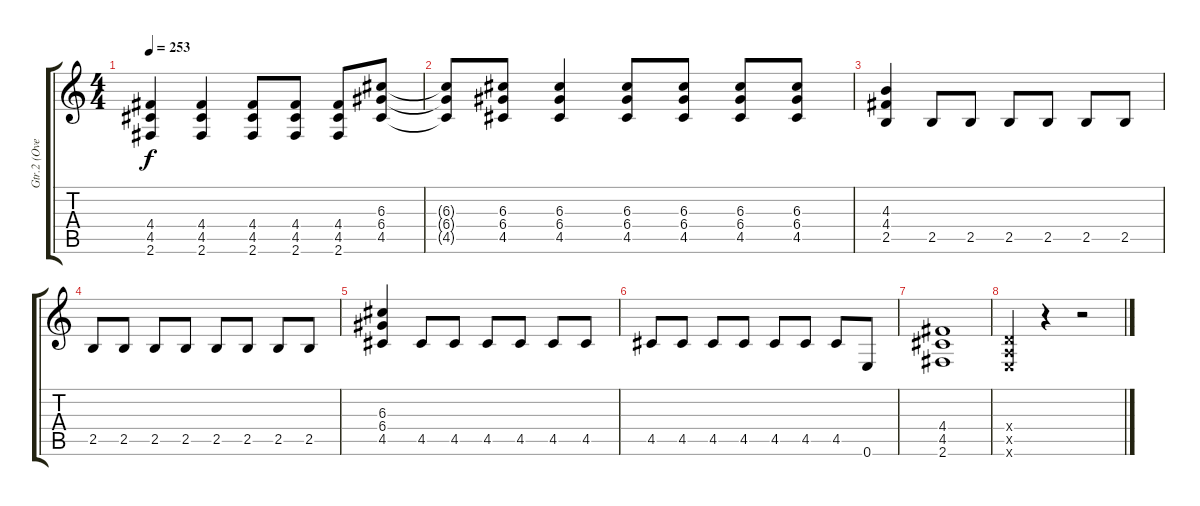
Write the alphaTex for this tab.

\track ("Gtr.2 (Overdriven)" "Gtr.2 (Ove") {instrument overdrivenguitar}
\staff {score tabs}
\tuning (E4 B3 G3 D3 A2 E2) {hide}
\ts (4 4)
\tempo 253
\clef g2
\ks c
(4.4 4.5 2.6).4{dy f} (4.4 4.5 2.6).4 (4.4 4.5 2.6).8 (4.4 4.5 2.6).8 (4.4 4.5 2.6).8 (6.3 6.4 4.5).8 |
(6.3{t} 6.4{t} 4.5{t}).8 (6.3 6.4 4.5).8 (6.3 6.4 4.5).4 (6.3 6.4 4.5).8 (6.3 6.4 4.5).8 (6.3 6.4 4.5).8 (6.3 6.4 4.5).8 |
(4.3 4.4 2.5).4 2.5.8 2.5.8 2.5.8 2.5.8 2.5.8 2.5.8 |
2.5.8 2.5.8 2.5.8 2.5.8 2.5.8 2.5.8 2.5.8 2.5.8 |
(6.3 6.4 4.5).4 4.5.8 4.5.8 4.5.8 4.5.8 4.5.8 4.5.8 |
4.5.8 4.5.8 4.5.8 4.5.8 4.5.8 4.5.8 4.5.8 0.6.8 |
(4.4 4.5 2.6).1 |
(0.4{x} 0.5{x} 0.6{x}).4 r.4 r.2
